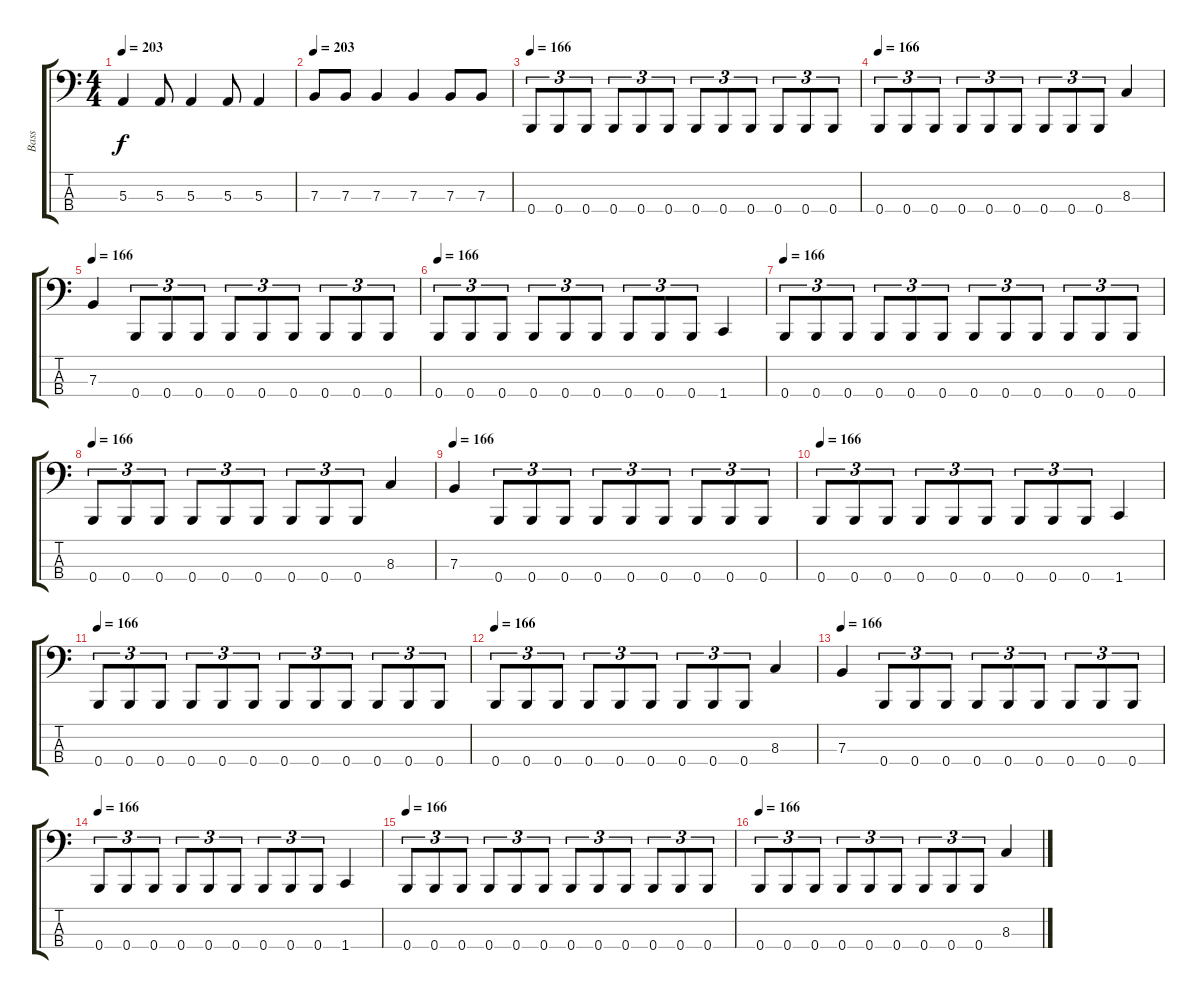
\track ("Bass" "Bass") {instrument electricbasspick}
\staff {score tabs}
\tuning (D2 A1 E1 B0) {hide}
\ts (4 4)
\tempo 203
\clef f4
\ks c
5.3.4{dy f} 5.3.8 5.3.4 5.3.8 5.3.4 |
\tempo 203
7.3.8 7.3.8 7.3.4 7.3.4 7.3.8 7.3.8 |
\tempo 166
0.4.8{tu (3 2)} 0.4.8{tu (3 2)} 0.4.8{tu (3 2)} 0.4.8{tu (3 2)} 0.4.8{tu (3 2)} 0.4.8{tu (3 2)} 0.4.8{tu (3 2)} 0.4.8{tu (3 2)} 0.4.8{tu (3 2)} 0.4.8{tu (3 2)} 0.4.8{tu (3 2)} 0.4.8{tu (3 2)} |
\tempo 166
0.4.8{tu (3 2)} 0.4.8{tu (3 2)} 0.4.8{tu (3 2)} 0.4.8{tu (3 2)} 0.4.8{tu (3 2)} 0.4.8{tu (3 2)} 0.4.8{tu (3 2)} 0.4.8{tu (3 2)} 0.4.8{tu (3 2)} 8.3.4 |
\tempo 166
7.3.4 0.4.8{tu (3 2)} 0.4.8{tu (3 2)} 0.4.8{tu (3 2)} 0.4.8{tu (3 2)} 0.4.8{tu (3 2)} 0.4.8{tu (3 2)} 0.4.8{tu (3 2)} 0.4.8{tu (3 2)} 0.4.8{tu (3 2)} |
\tempo 166
0.4.8{tu (3 2)} 0.4.8{tu (3 2)} 0.4.8{tu (3 2)} 0.4.8{tu (3 2)} 0.4.8{tu (3 2)} 0.4.8{tu (3 2)} 0.4.8{tu (3 2)} 0.4.8{tu (3 2)} 0.4.8{tu (3 2)} 1.4.4 |
\tempo 166
0.4.8{tu (3 2)} 0.4.8{tu (3 2)} 0.4.8{tu (3 2)} 0.4.8{tu (3 2)} 0.4.8{tu (3 2)} 0.4.8{tu (3 2)} 0.4.8{tu (3 2)} 0.4.8{tu (3 2)} 0.4.8{tu (3 2)} 0.4.8{tu (3 2)} 0.4.8{tu (3 2)} 0.4.8{tu (3 2)} |
\tempo 166
0.4.8{tu (3 2)} 0.4.8{tu (3 2)} 0.4.8{tu (3 2)} 0.4.8{tu (3 2)} 0.4.8{tu (3 2)} 0.4.8{tu (3 2)} 0.4.8{tu (3 2)} 0.4.8{tu (3 2)} 0.4.8{tu (3 2)} 8.3.4 |
\tempo 166
7.3.4 0.4.8{tu (3 2)} 0.4.8{tu (3 2)} 0.4.8{tu (3 2)} 0.4.8{tu (3 2)} 0.4.8{tu (3 2)} 0.4.8{tu (3 2)} 0.4.8{tu (3 2)} 0.4.8{tu (3 2)} 0.4.8{tu (3 2)} |
\tempo 166
0.4.8{tu (3 2)} 0.4.8{tu (3 2)} 0.4.8{tu (3 2)} 0.4.8{tu (3 2)} 0.4.8{tu (3 2)} 0.4.8{tu (3 2)} 0.4.8{tu (3 2)} 0.4.8{tu (3 2)} 0.4.8{tu (3 2)} 1.4.4 |
\tempo 166
0.4.8{tu (3 2)} 0.4.8{tu (3 2)} 0.4.8{tu (3 2)} 0.4.8{tu (3 2)} 0.4.8{tu (3 2)} 0.4.8{tu (3 2)} 0.4.8{tu (3 2)} 0.4.8{tu (3 2)} 0.4.8{tu (3 2)} 0.4.8{tu (3 2)} 0.4.8{tu (3 2)} 0.4.8{tu (3 2)} |
\tempo 166
0.4.8{tu (3 2)} 0.4.8{tu (3 2)} 0.4.8{tu (3 2)} 0.4.8{tu (3 2)} 0.4.8{tu (3 2)} 0.4.8{tu (3 2)} 0.4.8{tu (3 2)} 0.4.8{tu (3 2)} 0.4.8{tu (3 2)} 8.3.4 |
\tempo 166
7.3.4 0.4.8{tu (3 2)} 0.4.8{tu (3 2)} 0.4.8{tu (3 2)} 0.4.8{tu (3 2)} 0.4.8{tu (3 2)} 0.4.8{tu (3 2)} 0.4.8{tu (3 2)} 0.4.8{tu (3 2)} 0.4.8{tu (3 2)} |
\tempo 166
0.4.8{tu (3 2)} 0.4.8{tu (3 2)} 0.4.8{tu (3 2)} 0.4.8{tu (3 2)} 0.4.8{tu (3 2)} 0.4.8{tu (3 2)} 0.4.8{tu (3 2)} 0.4.8{tu (3 2)} 0.4.8{tu (3 2)} 1.4.4 |
\tempo 166
0.4.8{tu (3 2)} 0.4.8{tu (3 2)} 0.4.8{tu (3 2)} 0.4.8{tu (3 2)} 0.4.8{tu (3 2)} 0.4.8{tu (3 2)} 0.4.8{tu (3 2)} 0.4.8{tu (3 2)} 0.4.8{tu (3 2)} 0.4.8{tu (3 2)} 0.4.8{tu (3 2)} 0.4.8{tu (3 2)} |
\tempo 166
0.4.8{tu (3 2)} 0.4.8{tu (3 2)} 0.4.8{tu (3 2)} 0.4.8{tu (3 2)} 0.4.8{tu (3 2)} 0.4.8{tu (3 2)} 0.4.8{tu (3 2)} 0.4.8{tu (3 2)} 0.4.8{tu (3 2)} 8.3.4
